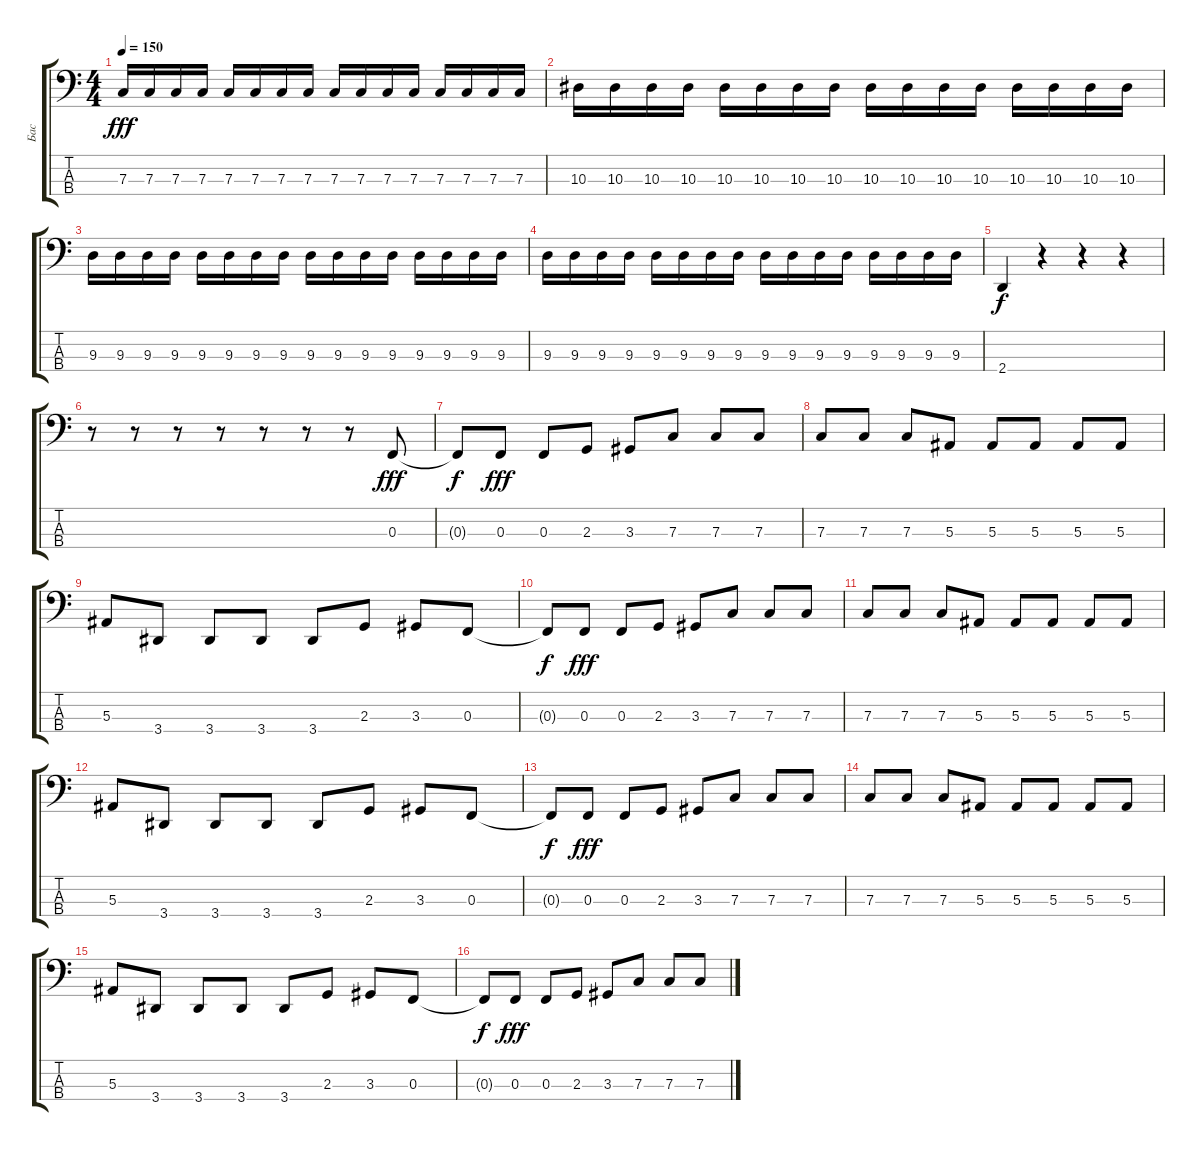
\track ("Бас" "Бас") {instrument electricbassfinger}
\staff {score tabs}
\tuning (Eb2 Bb1 F1 C1) {hide}
\ts (4 4)
\tempo 150
\clef f4
\ks c
7.3.16{dy fff} 7.3.16 7.3.16 7.3.16 7.3.16 7.3.16 7.3.16 7.3.16 7.3.16 7.3.16 7.3.16 7.3.16 7.3.16 7.3.16 7.3.16 7.3.16 |
10.3.16 10.3.16 10.3.16 10.3.16 10.3.16 10.3.16 10.3.16 10.3.16 10.3.16 10.3.16 10.3.16 10.3.16 10.3.16 10.3.16 10.3.16 10.3.16 |
9.3.16 9.3.16 9.3.16 9.3.16 9.3.16 9.3.16 9.3.16 9.3.16 9.3.16 9.3.16 9.3.16 9.3.16 9.3.16 9.3.16 9.3.16 9.3.16 |
9.3.16 9.3.16 9.3.16 9.3.16 9.3.16 9.3.16 9.3.16 9.3.16 9.3.16 9.3.16 9.3.16 9.3.16 9.3.16 9.3.16 9.3.16 9.3.16 |
2.4.4{dy f} r.4 r.4 r.4 |
r.8 r.8 r.8 r.8 r.8 r.8 r.8 0.3.8{dy fff} |
0.3{t}.8{dy f} 0.3.8{dy fff} 0.3.8 2.3.8 3.3.8 7.3.8 7.3.8 7.3.8 |
7.3.8 7.3.8 7.3.8 5.3.8 5.3.8 5.3.8 5.3.8 5.3.8 |
5.3.8 3.4.8 3.4.8 3.4.8 3.4.8 2.3.8 3.3.8 0.3.8 |
0.3{t}.8{dy f} 0.3.8{dy fff} 0.3.8 2.3.8 3.3.8 7.3.8 7.3.8 7.3.8 |
7.3.8 7.3.8 7.3.8 5.3.8 5.3.8 5.3.8 5.3.8 5.3.8 |
5.3.8 3.4.8 3.4.8 3.4.8 3.4.8 2.3.8 3.3.8 0.3.8 |
0.3{t}.8{dy f} 0.3.8{dy fff} 0.3.8 2.3.8 3.3.8 7.3.8 7.3.8 7.3.8 |
7.3.8 7.3.8 7.3.8 5.3.8 5.3.8 5.3.8 5.3.8 5.3.8 |
5.3.8 3.4.8 3.4.8 3.4.8 3.4.8 2.3.8 3.3.8 0.3.8 |
0.3{t}.8{dy f} 0.3.8{dy fff} 0.3.8 2.3.8 3.3.8 7.3.8 7.3.8 7.3.8
